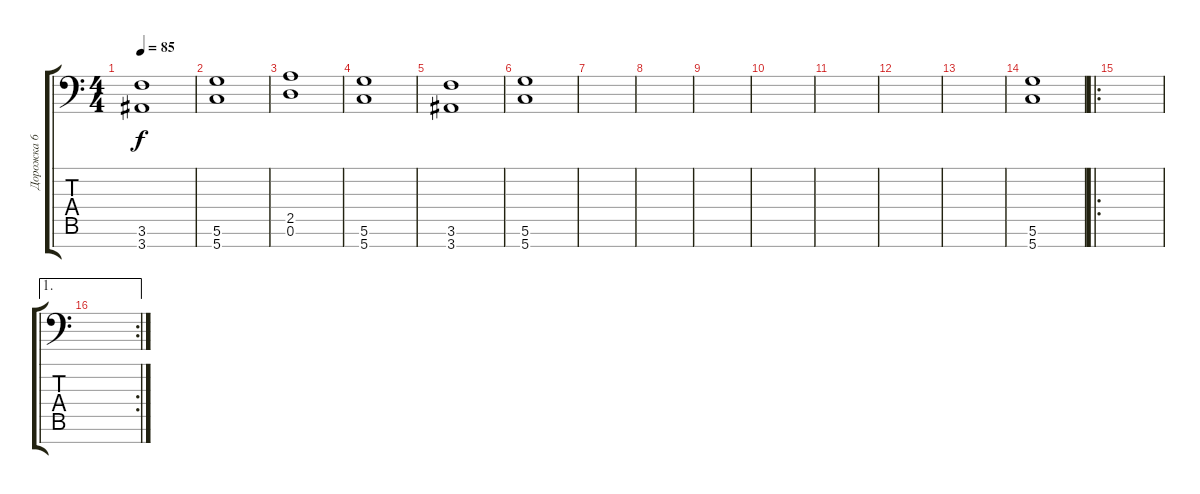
\track ("Дорожка 6" "Дорожка 6") {instrument distortionguitar}
\staff {score tabs}
\tuning (D4 A3 F3 C3 G2 D2 G1) {hide}
\ts (4 4)
\tempo 85
\clef f4
\ks c
(3.6 3.7).1{dy f} |
(5.6 5.7).1 |
(2.5 0.6).1 |
(5.6 5.7).1 |
(3.6 3.7).1 |
(5.6 5.7).1 |
|
|
|
|
|
|
|
(5.6 5.7).1 |
\ro
|
\ae 1
\rc 2
